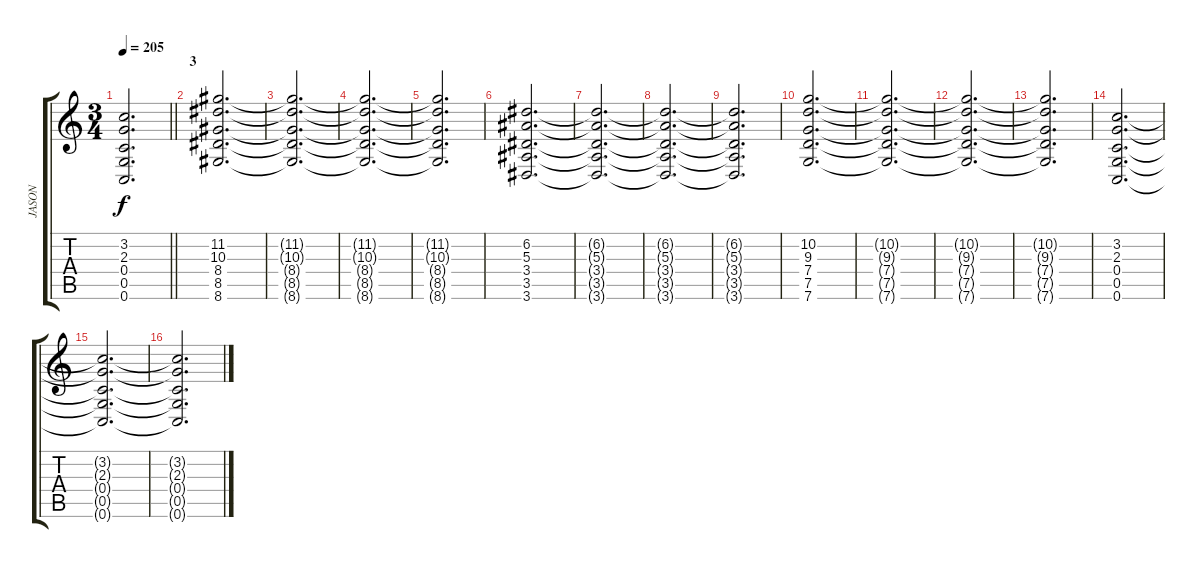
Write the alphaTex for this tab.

\track ("JASON" "JASON") {instrument distortionguitar}
\staff {score tabs}
\tuning (D4 A3 F3 C3 G2 C2) {hide}
\ts (3 4)
\tempo 205
\clef g2
\barLineRight lightlight
\ks c
(3.2{t} 2.3{t} 0.4{t} 0.5{t} 0.6{t}).2{d dy f} |
\section ("" "3")
(11.2 10.3 8.4 8.5 8.6).2{d} |
(11.2{t} 10.3{t} 8.4{t} 8.5{t} 8.6{t}).2{d} |
(11.2{t} 10.3{t} 8.4{t} 8.5{t} 8.6{t}).2{d} |
(11.2{t} 10.3{t} 8.4{t} 8.5{t} 8.6{t}).2{d} |
(6.2 5.3 3.4 3.5 3.6).2{d} |
(6.2{t} 5.3{t} 3.4{t} 3.5{t} 3.6{t}).2{d} |
(6.2{t} 5.3{t} 3.4{t} 3.5{t} 3.6{t}).2{d} |
(6.2{t} 5.3{t} 3.4{t} 3.5{t} 3.6{t}).2{d} |
(10.2 9.3 7.4 7.5 7.6).2{d} |
(10.2{t} 9.3{t} 7.4{t} 7.5{t} 7.6{t}).2{d} |
(10.2{t} 9.3{t} 7.4{t} 7.5{t} 7.6{t}).2{d} |
(10.2{t} 9.3{t} 7.4{t} 7.5{t} 7.6{t}).2{d} |
(3.2 2.3 0.4 0.5 0.6).2{d} |
(3.2{t} 2.3{t} 0.4{t} 0.5{t} 0.6{t}).2{d} |
(3.2{t} 2.3{t} 0.4{t} 0.5{t} 0.6{t}).2{d}
